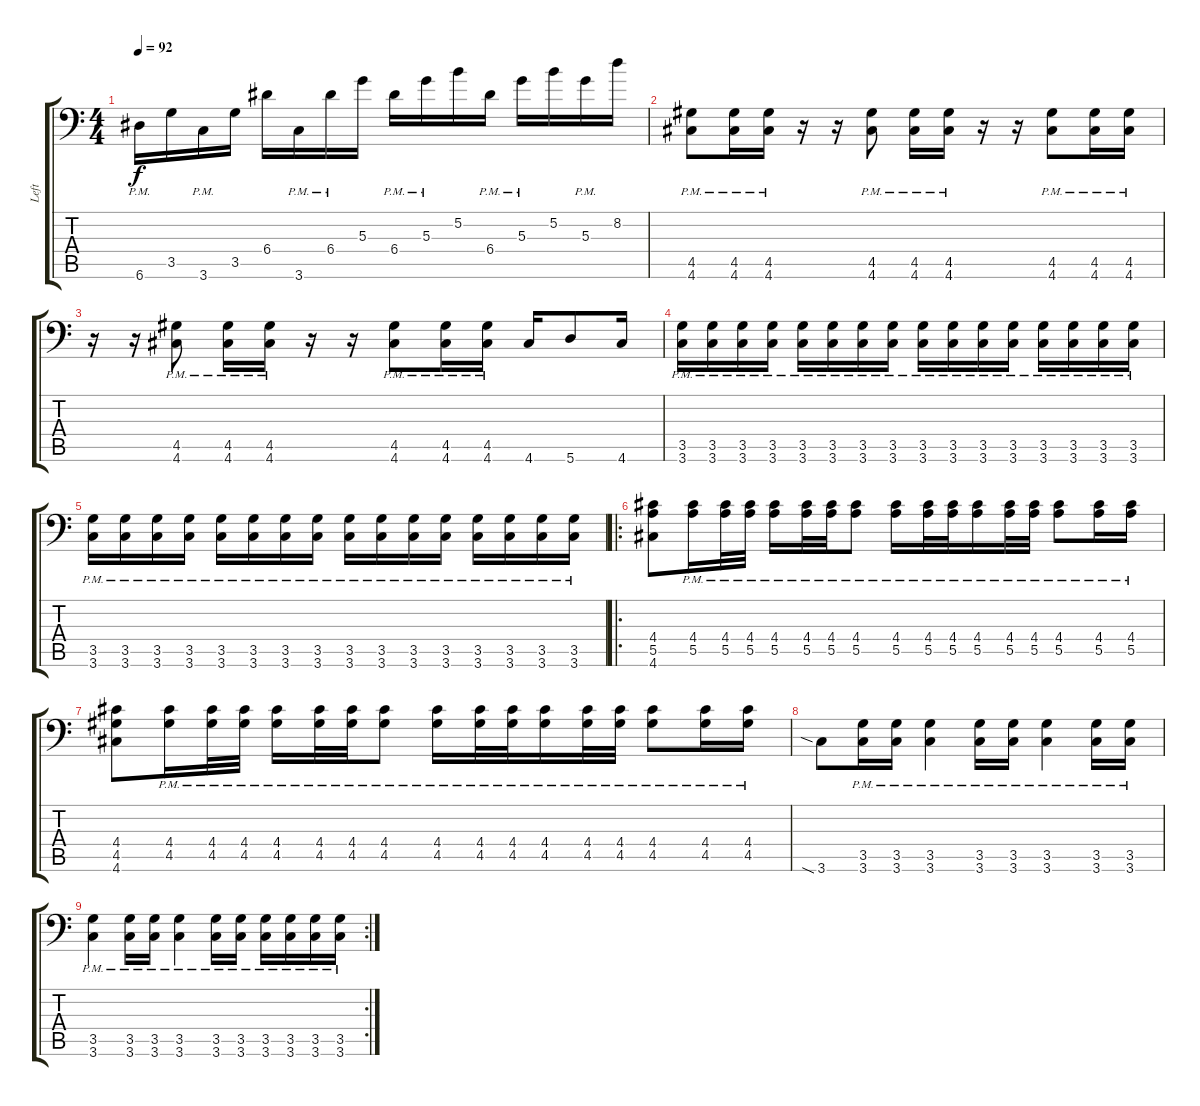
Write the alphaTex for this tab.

\track ("Left" "Left") {instrument distortionguitar}
\staff {score tabs}
\tuning (B3 Gb3 D3 A2 E2 A1) {hide}
\ts (4 4)
\tempo 92
\clef f4
\ks c
6.6{pm}.16{dy f} 3.5.16 3.6{pm}.16 3.5.16 6.4.16 3.6{pm}.16 6.4{pm}.16 5.3.16 6.4{pm}.16 5.3{pm}.16 5.2.16 6.4{pm}.16 5.3{pm}.16 5.2.16 5.3{pm}.16 8.2.16 |
(4.5{pm} 4.6{pm}).8 (4.5{pm} 4.6{pm}).16 (4.5{pm} 4.6{pm}).16 r.16 r.16 (4.5{pm} 4.6{pm}).8 (4.5{pm} 4.6{pm}).16 (4.5{pm} 4.6{pm}).16 r.16 r.16 (4.5{pm} 4.6{pm}).8 (4.5{pm} 4.6).16 (4.5{pm} 4.6).16 |
r.16 r.16 (4.5{pm} 4.6{pm}).8 (4.5{pm} 4.6{pm}).16 (4.5{pm} 4.6{pm}).16 r.16 r.16 (4.5{pm} 4.6{pm}).8 (4.5{pm} 4.6{pm}).16 (4.5{pm} 4.6{pm}).16 4.6.16 5.6.8 4.6.16 |
(3.5{pm} 3.6{pm}).16 (3.5{pm} 3.6{pm}).16 (3.5{pm} 3.6{pm}).16 (3.5{pm} 3.6{pm}).16 (3.5{pm} 3.6{pm}).16 (3.5{pm} 3.6{pm}).16 (3.5{pm} 3.6{pm}).16 (3.5{pm} 3.6{pm}).16 (3.5{pm} 3.6{pm}).16 (3.5{pm} 3.6{pm}).16 (3.5{pm} 3.6{pm}).16 (3.5{pm} 3.6{pm}).16 (3.5{pm} 3.6{pm}).16 (3.5{pm} 3.6{pm}).16 (3.5{pm} 3.6{pm}).16 (3.5{pm} 3.6{pm}).16 |
(3.5{pm} 3.6{pm}).16 (3.5{pm} 3.6{pm}).16 (3.5{pm} 3.6{pm}).16 (3.5{pm} 3.6{pm}).16 (3.5{pm} 3.6{pm}).16 (3.5{pm} 3.6{pm}).16 (3.5{pm} 3.6{pm}).16 (3.5{pm} 3.6{pm}).16 (3.5{pm} 3.6{pm}).16 (3.5{pm} 3.6{pm}).16 (3.5{pm} 3.6{pm}).16 (3.5{pm} 3.6{pm}).16 (3.5{pm} 3.6{pm}).16 (3.5{pm} 3.6{pm}).16 (3.5{pm} 3.6{pm}).16 (3.5{pm} 3.6{pm}).16 |
\ro
(4.4 5.5 4.6).8 (4.4{pm} 5.5{pm}).16 (4.4{pm} 5.5{pm}).32 (4.4{pm} 5.5{pm}).32 (4.4{pm} 5.5{pm}).16 (4.4{pm} 5.5{pm}).32 (4.4{pm} 5.5{pm}).32 (4.4{pm} 5.5{pm}).8 (4.4{pm} 5.5{pm}).16 (4.4{pm} 5.5{pm}).32 (4.4{pm} 5.5{pm}).32 (4.4{pm} 5.5{pm}).16 (4.4{pm} 5.5{pm}).32 (4.4{pm} 5.5{pm}).32 (4.4{pm} 5.5{pm}).8 (4.4{pm} 5.5{pm}).16 (4.4{pm} 5.5{pm}).16 |
(4.4 4.5 4.6).8 (4.4{pm} 4.5{pm}).16 (4.4{pm} 4.5{pm}).32 (4.4{pm} 4.5{pm}).32 (4.4{pm} 4.5{pm}).16 (4.4{pm} 4.5{pm}).32 (4.4{pm} 4.5{pm}).32 (4.4{pm} 4.5{pm}).8 (4.4{pm} 4.5{pm}).16 (4.4{pm} 4.5{pm}).32 (4.4{pm} 4.5{pm}).32 (4.4{pm} 4.5{pm}).16 (4.4{pm} 4.5{pm}).32 (4.4{pm} 4.5{pm}).32 (4.4{pm} 4.5{pm}).8 (4.4{pm} 4.5{pm}).16 (4.4{pm} 4.5{pm}).16 |
3.6{sia}.8 (3.5{pm} 3.6{pm}).16 (3.5{pm} 3.6{pm}).16 (3.5{pm} 3.6{pm}).4 (3.5{pm} 3.6{pm}).16 (3.5{pm} 3.6{pm}).16 (3.5{pm} 3.6{pm}).4 (3.5{pm} 3.6{pm}).16 (3.5{pm} 3.6{pm}).16 |
\rc 2
(3.5{pm} 3.6{pm}).4 (3.5{pm} 3.6{pm}).16 (3.5{pm} 3.6{pm}).16 (3.5{pm} 3.6{pm}).4 (3.5{pm} 3.6{pm}).16 (3.5{pm} 3.6{pm}).16 (3.5{pm} 3.6{pm}).16 (3.5{pm} 3.6{pm}).16 (3.5{pm} 3.6{pm}).16 (3.5{pm} 3.6{pm}).16
